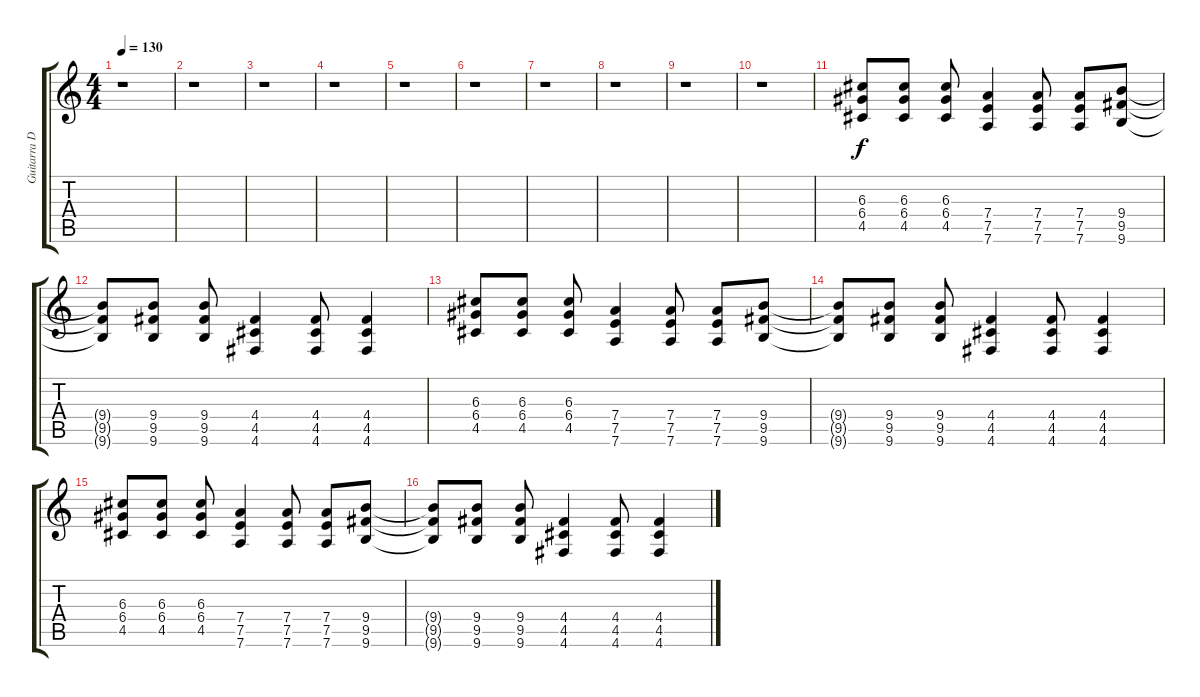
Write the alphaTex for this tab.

\track ("Guitarra Distorsión 2" "Guitarra D") {instrument distortionguitar}
\staff {score tabs}
\tuning (E4 B3 G3 D3 A2 D2) {hide}
\ts (4 4)
\tempo 130
\clef g2
\ks c
r.1{dy f} |
r.1 |
r.1 |
r.1 |
r.1 |
r.1 |
r.1 |
r.1 |
r.1 |
r.1 |
(6.3 6.4 4.5).8 (6.3 6.4 4.5).8 (6.3 6.4 4.5).8 (7.4 7.5 7.6).4 (7.4 7.5 7.6).8 (7.4 7.5 7.6).8 (9.4 9.5 9.6).8 |
(9.4{t} 9.5{t} 9.6{t}).8 (9.4 9.5 9.6).8 (9.4 9.5 9.6).8 (4.4 4.5 4.6).4 (4.4 4.5 4.6).8 (4.4 4.5 4.6).4 |
(6.3 6.4 4.5).8 (6.3 6.4 4.5).8 (6.3 6.4 4.5).8 (7.4 7.5 7.6).4 (7.4 7.5 7.6).8 (7.4 7.5 7.6).8 (9.4 9.5 9.6).8 |
(9.4{t} 9.5{t} 9.6{t}).8 (9.4 9.5 9.6).8 (9.4 9.5 9.6).8 (4.4 4.5 4.6).4 (4.4 4.5 4.6).8 (4.4 4.5 4.6).4 |
(6.3 6.4 4.5).8 (6.3 6.4 4.5).8 (6.3 6.4 4.5).8 (7.4 7.5 7.6).4 (7.4 7.5 7.6).8 (7.4 7.5 7.6).8 (9.4 9.5 9.6).8 |
(9.4{t} 9.5{t} 9.6{t}).8 (9.4 9.5 9.6).8 (9.4 9.5 9.6).8 (4.4 4.5 4.6).4 (4.4 4.5 4.6).8 (4.4 4.5 4.6).4
